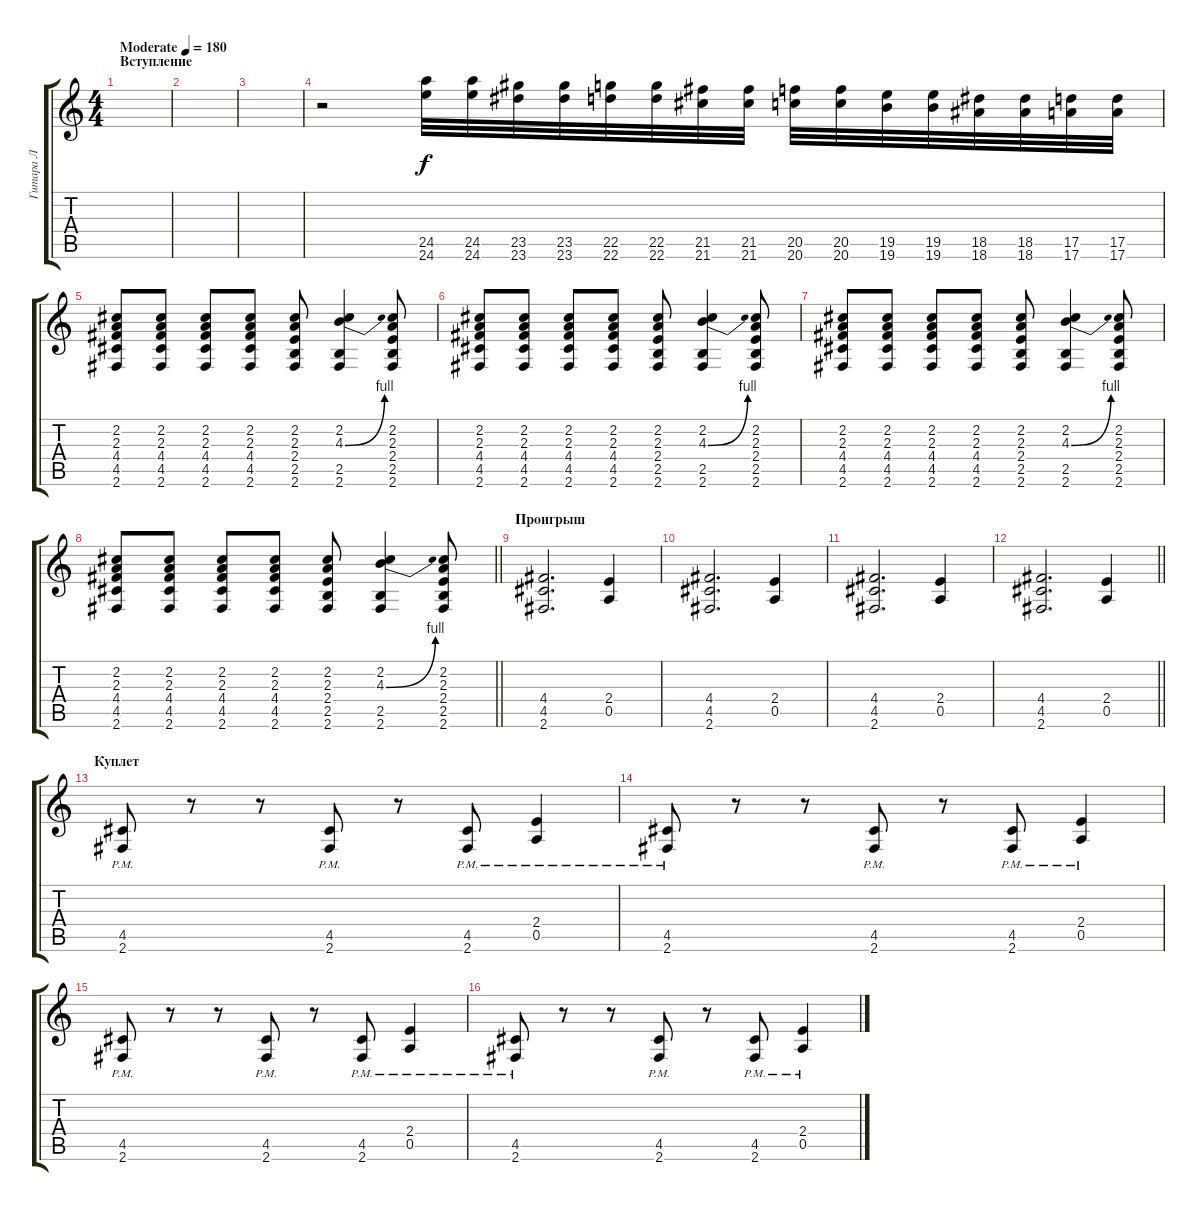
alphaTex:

\track ("Гитара Л" "Гитара Л") {instrument distortionguitar}
\staff {score tabs}
\tuning (E4 B3 G3 D3 A2 E2) {hide}
\ts (4 4)
\section ("" "Вступление")
\tempo (180 "Moderate")
\clef g2
\ks c
|
|
|
r.2 (24.5 24.6).32 (24.5 24.6).32 (23.5 23.6).32 (23.5 23.6).32 (22.5 22.6).32 (22.5 22.6).32 (21.5 21.6).32 (21.5 21.6).32 (20.5 20.6).32 (20.5 20.6).32 (19.5 19.6).32 (19.5 19.6).32 (18.5 18.6).32 (18.5 18.6).32 (17.5 17.6).32 (17.5 17.6).32 |
(2.2 2.3 4.4 4.5 2.6).8 (2.2 2.3 4.4 4.5 2.6).8 (2.2 2.3 4.4 4.5 2.6).8 (2.2 2.3 4.4 4.5 2.6).8 (2.2 2.3 2.4 2.5 2.6).8 (2.2 4.3{be (bend 0 0 60 4)} 2.5 2.6).4 (2.2 2.3 2.4 2.5 2.6).8 |
(2.2 2.3 4.4 4.5 2.6).8 (2.2 2.3 4.4 4.5 2.6).8 (2.2 2.3 4.4 4.5 2.6).8 (2.2 2.3 4.4 4.5 2.6).8 (2.2 2.3 2.4 2.5 2.6).8 (2.2 4.3{be (bend 0 0 60 4)} 2.5 2.6).4 (2.2 2.3 2.4 2.5 2.6).8 |
(2.2 2.3 4.4 4.5 2.6).8 (2.2 2.3 4.4 4.5 2.6).8 (2.2 2.3 4.4 4.5 2.6).8 (2.2 2.3 4.4 4.5 2.6).8 (2.2 2.3 2.4 2.5 2.6).8 (2.2 4.3{be (bend 0 0 60 4)} 2.5 2.6).4 (2.2 2.3 2.4 2.5 2.6).8 |
\barLineRight lightlight
(2.2 2.3 4.4 4.5 2.6).8 (2.2 2.3 4.4 4.5 2.6).8 (2.2 2.3 4.4 4.5 2.6).8 (2.2 2.3 4.4 4.5 2.6).8 (2.2 2.3 2.4 2.5 2.6).8 (2.2 4.3{be (bend 0 0 60 4)} 2.5 2.6).4 (2.2 2.3 2.4 2.5 2.6).8 |
\section ("" "Проигрыш")
(4.4 4.5 2.6).2{d} (2.4 0.5).4 |
(4.4 4.5 2.6).2{d} (2.4 0.5).4 |
(4.4 4.5 2.6).2{d} (2.4 0.5).4 |
\barLineRight lightlight
(4.4 4.5 2.6).2{d} (2.4 0.5).4 |
\section ("" "Куплет")
(4.5{pm} 2.6{pm}).8 r.8 r.8 (4.5{pm} 2.6{pm}).8 r.8 (4.5{pm} 2.6{pm}).8 (2.4{pm} 0.5{pm}).4 |
(4.5{pm} 2.6{pm}).8 r.8 r.8 (4.5{pm} 2.6{pm}).8 r.8 (4.5{pm} 2.6{pm}).8 (2.4{pm} 0.5{pm}).4 |
(4.5{pm} 2.6{pm}).8 r.8 r.8 (4.5{pm} 2.6{pm}).8 r.8 (4.5{pm} 2.6{pm}).8 (2.4{pm} 0.5{pm}).4 |
(4.5{pm} 2.6{pm}).8 r.8 r.8 (4.5{pm} 2.6{pm}).8 r.8 (4.5{pm} 2.6{pm}).8 (2.4{pm} 0.5{pm}).4
